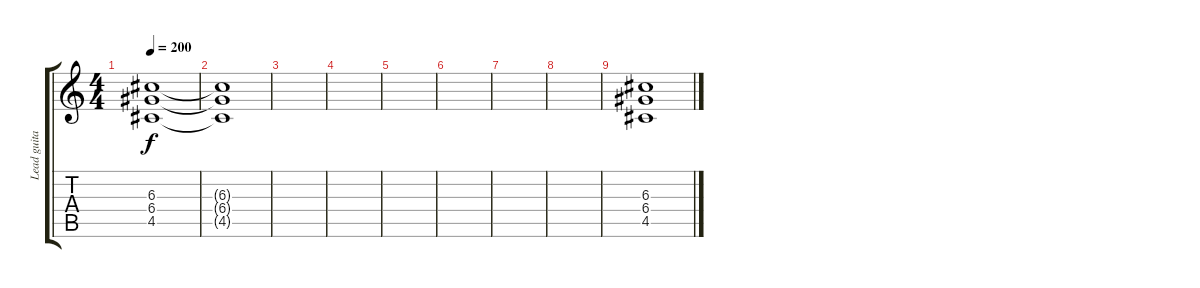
\track ("Lead guitar" "Lead guita") {instrument distortionguitar}
\staff {score tabs}
\tuning (E4 B3 G3 D3 A2 E2) {hide}
\ts (4 4)
\section ("" "")
\tempo 200
\clef g2
\ks c
(6.3 6.4 4.5).1{dy f} |
(6.3{t} 6.4{t} 4.5{t}).1 |
|
|
|
|
|
|
(6.3 6.4 4.5).1
